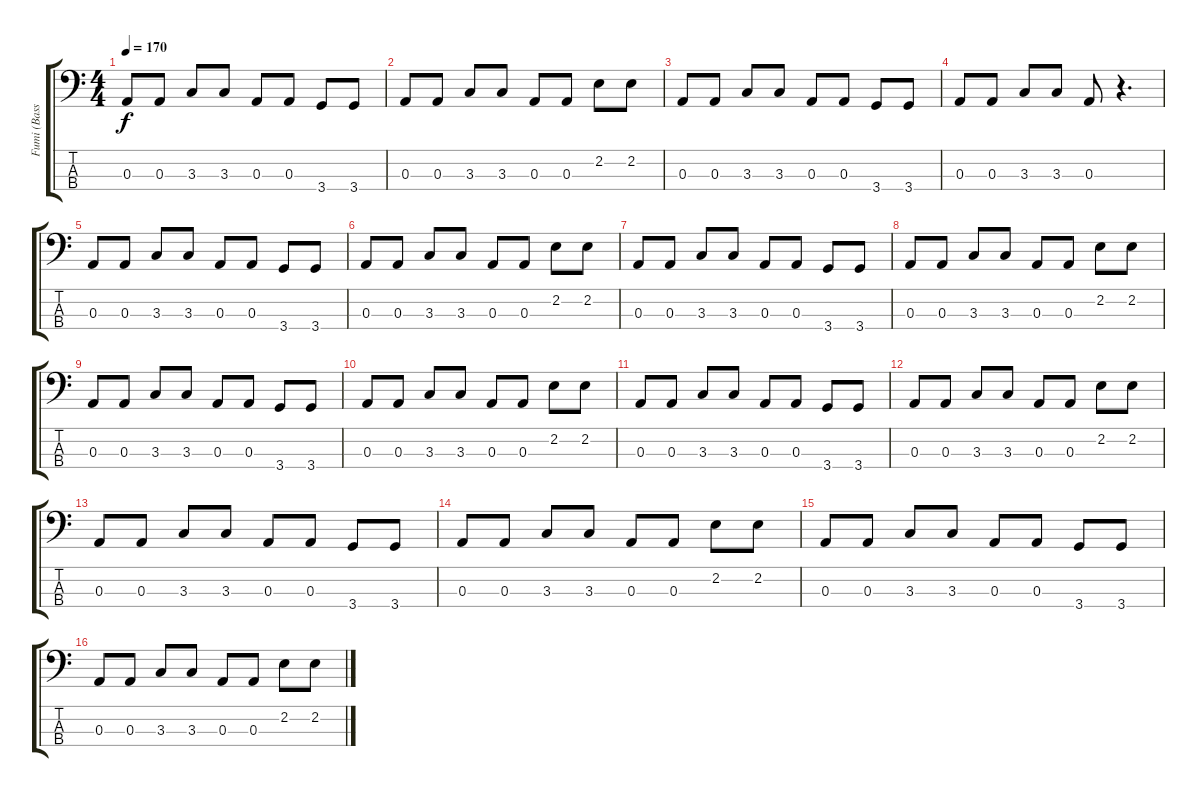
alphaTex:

\track ("Fumi (Bass)" "Fumi (Bass") {instrument fretlessbass}
\staff {score tabs}
\tuning (G2 D2 A1 E1) {hide}
\ts (4 4)
\tempo 170
\clef f4
\ks c
0.3.8{dy f} 0.3.8 3.3.8 3.3.8 0.3.8 0.3.8 3.4.8 3.4.8 |
0.3.8 0.3.8 3.3.8 3.3.8 0.3.8 0.3.8 2.2.8 2.2.8 |
0.3.8 0.3.8 3.3.8 3.3.8 0.3.8 0.3.8 3.4.8 3.4.8 |
0.3.8 0.3.8 3.3.8 3.3.8 0.3.8 r.4{d} |
0.3.8 0.3.8 3.3.8 3.3.8 0.3.8 0.3.8 3.4.8 3.4.8 |
0.3.8 0.3.8 3.3.8 3.3.8 0.3.8 0.3.8 2.2.8 2.2.8 |
0.3.8 0.3.8 3.3.8 3.3.8 0.3.8 0.3.8 3.4.8 3.4.8 |
0.3.8 0.3.8 3.3.8 3.3.8 0.3.8 0.3.8 2.2.8 2.2.8 |
0.3.8 0.3.8 3.3.8 3.3.8 0.3.8 0.3.8 3.4.8 3.4.8 |
0.3.8 0.3.8 3.3.8 3.3.8 0.3.8 0.3.8 2.2.8 2.2.8 |
0.3.8 0.3.8 3.3.8 3.3.8 0.3.8 0.3.8 3.4.8 3.4.8 |
0.3.8 0.3.8 3.3.8 3.3.8 0.3.8 0.3.8 2.2.8 2.2.8 |
0.3.8 0.3.8 3.3.8 3.3.8 0.3.8 0.3.8 3.4.8 3.4.8 |
0.3.8 0.3.8 3.3.8 3.3.8 0.3.8 0.3.8 2.2.8 2.2.8 |
0.3.8 0.3.8 3.3.8 3.3.8 0.3.8 0.3.8 3.4.8 3.4.8 |
0.3.8 0.3.8 3.3.8 3.3.8 0.3.8 0.3.8 2.2.8 2.2.8
